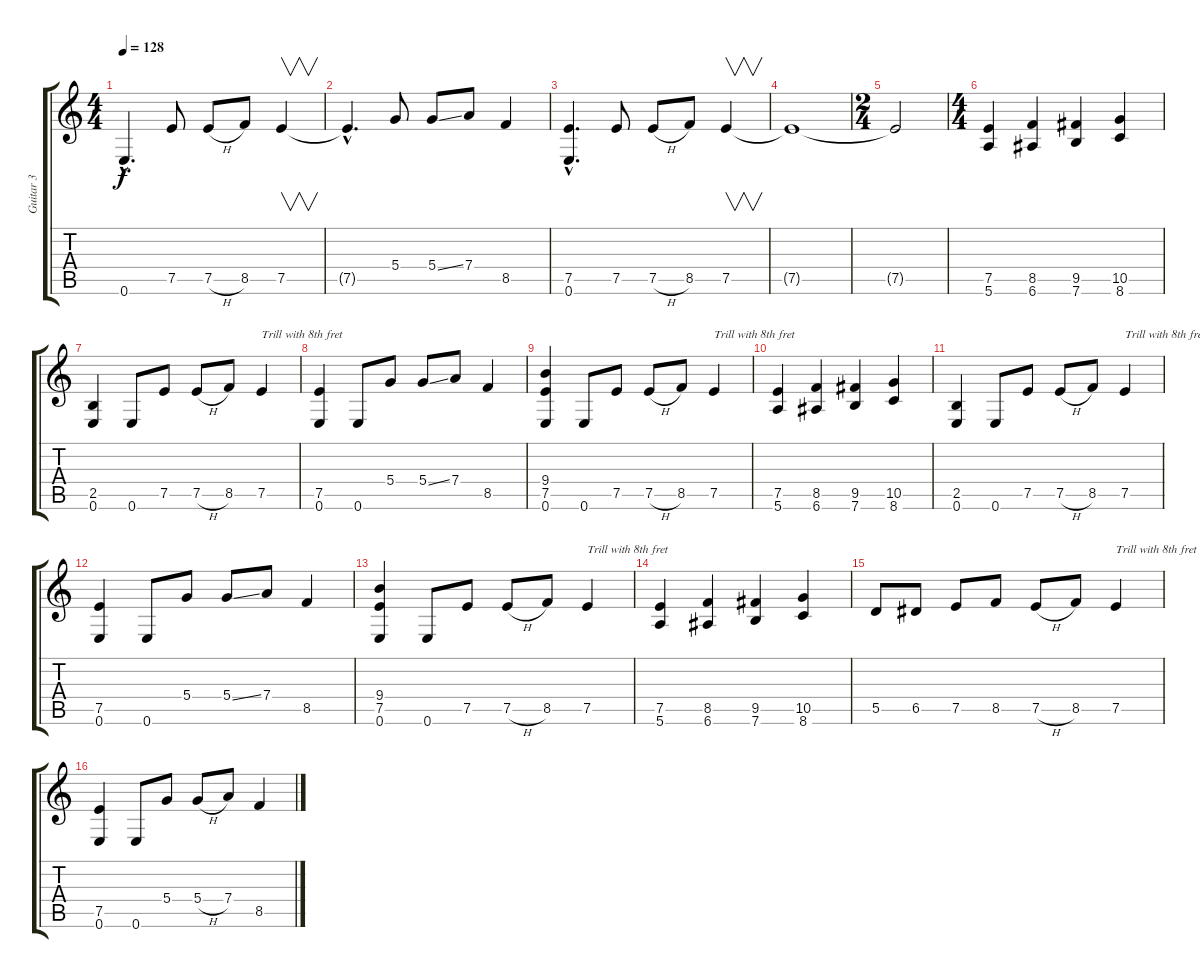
\track ("Guitar 3" "Guitar 3") {instrument distortionguitar}
\staff {score tabs}
\tuning (E4 B3 G3 D3 A2 E2) {hide}
\ts (4 4)
\tempo 128
\clef g2
\ks c
0.6{hac}.4{d dy f} 7.5.8 7.5{h}.8 8.5.8 7.5.4{v} |
7.5{hac t}.4{d} 5.4.8 5.4{ss}.8 7.4.8 8.5.4 |
(7.5{hac} 0.6{hac}).4{d} 7.5.8 7.5{h}.8 8.5.8 7.5.4{v} |
7.5{t}.1 |
\ts (2 4)
7.5{t}.2 |
\ts (4 4)
(7.5 5.6).4 (8.5 6.6).4 (9.5 7.6).4 (10.5 8.6).4 |
(2.5 0.6).4 0.6.8 7.5.8 7.5{h}.8 8.5.8 7.5.4{txt "Trill with 8th fret"} |
(7.5 0.6).4 0.6.8 5.4.8 5.4{ss}.8 7.4.8 8.5.4 |
(9.4 7.5 0.6).4 0.6.8 7.5.8 7.5{h}.8 8.5.8 7.5.4{txt "Trill with 8th fret"} |
(7.5 5.6).4 (8.5 6.6).4 (9.5 7.6).4 (10.5 8.6).4 |
(2.5 0.6).4 0.6.8 7.5.8 7.5{h}.8 8.5.8 7.5.4{txt "Trill with 8th fret"} |
(7.5 0.6).4 0.6.8 5.4.8 5.4{ss}.8 7.4.8 8.5.4 |
(9.4 7.5 0.6).4 0.6.8 7.5.8 7.5{h}.8 8.5.8 7.5.4{txt "Trill with 8th fret"} |
(7.5 5.6).4 (8.5 6.6).4 (9.5 7.6).4 (10.5 8.6).4 |
5.5.8 6.5.8 7.5.8 8.5.8 7.5{h}.8 8.5.8 7.5.4{txt "Trill with 8th fret"} |
(7.5 0.6).4 0.6.8 5.4.8 5.4{h}.8 7.4.8 8.5.4
